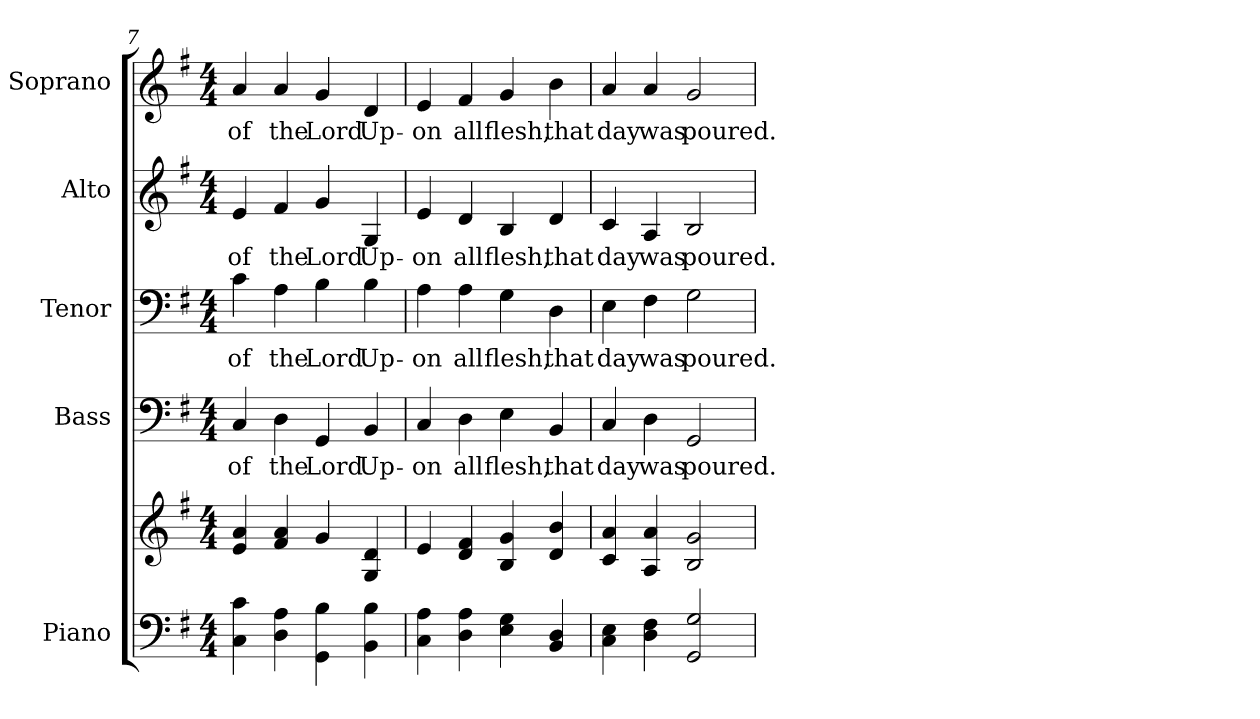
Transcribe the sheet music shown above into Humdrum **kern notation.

**kern	**kern	**kern	**text	**kern	**text	**kern	**text	**kern	**text
*part5	*part5	*part4	*part4	*part3	*part3	*part2	*part2	*part1	*part1
*staff6	*staff5	*staff4	*staff4	*staff3	*staff3	*staff2	*staff2	*staff1	*staff1
*I"Piano	*	*I"Bass	*	*I"Tenor	*	*I"Alto	*	*I"Soprano	*
*I'Pno.	*	*I'B.	*	*I'T.	*	*I'A.	*	*I'S.	*
*clefF4	*clefG2	*clefF4	*	*clefF4	*	*clefG2	*	*clefG2	*
*k[f#]	*k[f#]	*k[f#]	*	*k[f#]	*	*k[f#]	*	*k[f#]	*
*G:	*G:	*G:	*	*G:	*	*G:	*	*G:	*
*M4/4	*M4/4	*M4/4	*	*M4/4	*	*M4/4	*	*M4/4	*
=7	=7	=7	=7	=7	=7	=7	=7	=7	=7
!	!	!	!LO:LY:b:color=#000000	!	!	!	!	!	!
!	!	!	!	!	!LO:LY:b:color=#000000	!	!	!	!
!	!	!	!	!	!	!	!LO:LY:b:color=#000000	!	!
!	!	!	!	!	!	!	!	!	!LO:LY:b:color=#000000
4Ci\ 4ci	4ei/ 4ai	4Ci/	of	4ci\	of	4ei/	of	4ai/	of
!	!	!	!LO:LY:b:color=#000000	!	!	!	!	!	!
!	!	!	!	!	!LO:LY:b:color=#000000	!	!	!	!
!	!	!	!	!	!	!	!LO:LY:b:color=#000000	!	!
!	!	!	!	!	!	!	!	!	!LO:LY:b:color=#000000
4Di\ 4Ai	4f#i/ 4ai	4Di\	the	4Ai\	the	4f#i/	the	4ai/	the
!	!	!	!LO:LY:b:color=#000000	!	!	!	!	!	!
!	!	!	!	!	!LO:LY:b:color=#000000	!	!	!	!
!	!	!	!	!	!	!	!LO:LY:b:color=#000000	!	!
!	!	!	!	!	!	!	!	!	!LO:LY:b:color=#000000
4GGi\ 4Bi	4gi/	4GGi/	Lord	4Bi\	Lord	4gi/	Lord	4gi/	Lord
!	!	!	!LO:LY:b:color=#000000	!	!	!	!	!	!
!	!	!	!	!	!LO:LY:b:color=#000000	!	!	!	!
!	!	!	!	!	!	!	!LO:LY:b:color=#000000	!	!
!	!	!	!	!	!	!	!	!	!LO:LY:b:color=#000000
4BBi\ 4Bi	4Gi/ 4di	4BBi/	Up-	4Bi\	Up-	4Gi/	Up-	4di/	Up-
!!LO:PB:g=z
=8	=8	=8	=8	=8	=8	=8	=8	=8	=8
!	!	!	!LO:LY:b:color=#000000	!	!	!	!	!	!
!	!	!	!	!	!LO:LY:b:color=#000000	!	!	!	!
!	!	!	!	!	!	!	!LO:LY:b:color=#000000	!	!
!	!	!	!	!	!	!	!	!	!LO:LY:b:color=#000000
4Ci\ 4Ai	4ei/	4Ci/	-on	4Ai\	-on	4ei/	-on	4ei/	-on
!	!	!	!LO:LY:b:color=#000000	!	!	!	!	!	!
!	!	!	!	!	!LO:LY:b:color=#000000	!	!	!	!
!	!	!	!	!	!	!	!LO:LY:b:color=#000000	!	!
!	!	!	!	!	!	!	!	!	!LO:LY:b:color=#000000
4Di\ 4Ai	4di/ 4f#i	4Di\	all	4Ai\	all	4di/	all	4f#i/	all
!	!	!	!LO:LY:b:color=#000000	!	!	!	!	!	!
!	!	!	!	!	!LO:LY:b:color=#000000	!	!	!	!
!	!	!	!	!	!	!	!LO:LY:b:color=#000000	!	!
!	!	!	!	!	!	!	!	!	!LO:LY:b:color=#000000
4Ei\ 4Gi	4Bi/ 4gi	4Ei\	flesh,	4Gi\	flesh,	4Bi/	flesh,	4gi/	flesh,
!	!	!	!LO:LY:b:color=#000000	!	!	!	!	!	!
!	!	!	!	!	!LO:LY:b:color=#000000	!	!	!	!
!	!	!	!	!	!	!	!LO:LY:b:color=#000000	!	!
!	!	!	!	!	!	!	!	!	!LO:LY:b:color=#000000
4BBi/ 4Di	4di/ 4bi	4BBi/	that	4Di\	that	4di/	that	4bi\	that
=9	=9	=9	=9	=9	=9	=9	=9	=9	=9
!	!	!	!LO:LY:b:color=#000000	!	!	!	!	!	!
!	!	!	!	!	!LO:LY:b:color=#000000	!	!	!	!
!	!	!	!	!	!	!	!LO:LY:b:color=#000000	!	!
!	!	!	!	!	!	!	!	!	!LO:LY:b:color=#000000
4Ci\ 4Ei	4ci/ 4ai	4Ci/	day	4Ei\	day	4ci/	day	4ai/	day
!	!	!	!LO:LY:b:color=#000000	!	!	!	!	!	!
!	!	!	!	!	!LO:LY:b:color=#000000	!	!	!	!
!	!	!	!	!	!	!	!LO:LY:b:color=#000000	!	!
!	!	!	!	!	!	!	!	!	!LO:LY:b:color=#000000
4Di\ 4F#i	4Ai/ 4ai	4Di\	was	4F#i\	was	4Ai/	was	4ai/	was
!	!	!	!LO:LY:b:color=#000000	!	!	!	!	!	!
!	!	!	!	!	!LO:LY:b:color=#000000	!	!	!	!
!	!	!	!	!	!	!	!LO:LY:b:color=#000000	!	!
!	!	!	!	!	!	!	!	!	!LO:LY:b:color=#000000
2GGi/ 2Gi	2Bi/ 2gi	2GGi/	poured.	2Gi\	poured.	2Bi/	poured.	2gi/	poured.
=	=	=	=	=	=	=	=	=	=
*-	*-	*-	*-	*-	*-	*-	*-	*-	*-
